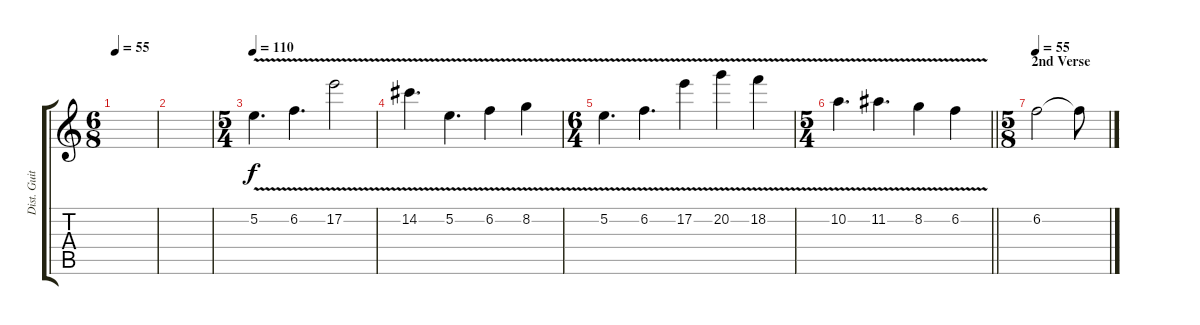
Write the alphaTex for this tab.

\track ("Dist. Guitar" "Dist. Guit") {instrument distortionguitar}
\staff {score tabs}
\tuning (E4 B3 G3 D3 A2 D2) {hide}
\ts (6 8)
\tempo 55
\clef g2
\ks c
|
|
\ts (5 4)
\tempo 110
5.2{v}.4{d} 6.2{v}.4{d} 17.2{v}.2 |
14.2{v}.4{d} 5.2{v}.4{d} 6.2{v}.4 8.2{v}.4 |
\ts (6 4)
5.2{v}.4{d} 6.2{v}.4{d} 17.2{v}.4 20.2{v}.4 18.2{v}.4 |
\ts (5 4)
\barLineRight lightlight
10.2{v}.4{d} 11.2{v}.4{d} 8.2{v}.4 6.2{v}.4 |
\ts (5 8)
\section ("" "2nd Verse")
\tempo 55
6.2.2 6.2{t}.8
